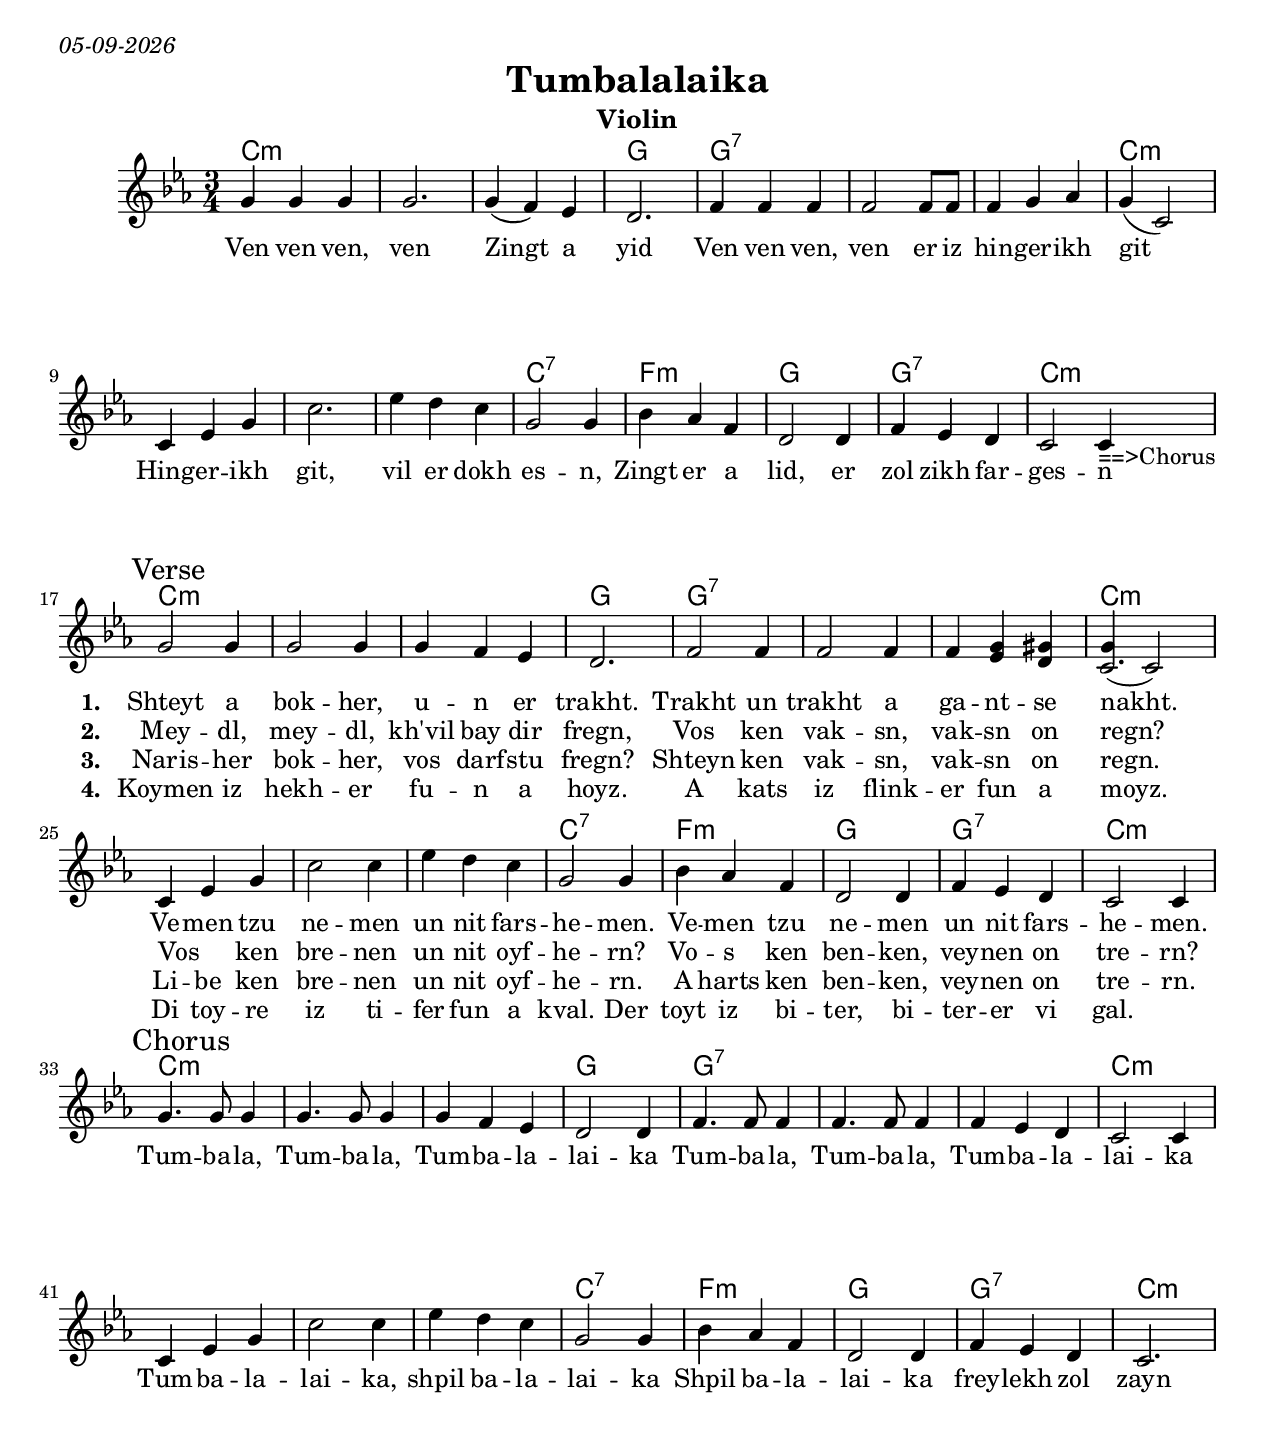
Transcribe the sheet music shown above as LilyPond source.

\version "2.18.0"
\include "english.ly"
\paper{
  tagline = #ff
  print-all-headers = ##t
  #(set-paper-size "letter")
}
date = #(strftime "%d-%m-%Y" (localtime (current-time)))

\markup{ \italic{ \date }  }

%\markup{ Got something to say? }

global = {
  \clef treble
  \key c \minor
  \time 3/4
  \set Score.markFormatter = #format-mark-box-alphabet
}

%#################################### Melody ########################

melody = \relative c'' {
  \global
  %\partial 16*3 a16 d f   %lead in notes

   % Introduction
   g4 g g
   g2.
   g4 (f) ef
   d2.

   f4 f f
   f2 f8 f
   f4 g af

   g4 (c,2)

   c4 ef g
   c2.
   ef4 d c
   g2 g4

   bf4 af f
   d2 d4
   f4 ef d
   c2 c4 _"==>Chorus"


 % \repeat volta 2{
    \mark Verse
    g'2 g4
    g2 g4
    g4 f ef
    d2.

    f2 f4
    f2 f4
    %f4 <<ef g>> <<d gs>>
    f4
    <<{ef4 d
      c2.}
      {g'4 gs
    g4 (c,2)}>>


    c4 ef g
    c2 c4
    ef4 d c
    g2 g4
    bf4 af f
    d2 d4
    f4 ef d
    c2 c4
 % }
 \break

  %\repeat volta 2{
   \mark Chorus

    g'4. g8 g4
    g4. g8 g4
    g4 f ef
    d2 d4

    f4. f8 f4
    f4. f8 f4
    f4 ef d
    c2 c4
    c4 ef g
    c2 c4

    ef4 d c
    g2 g4
    bf4 af f
    d2 d4
    f4 ef d
    c2.
 % }


}
%################################# Lyrics #####################
\addlyrics{
           % \repeat unfold  40{\skip 2}
            Ven ven ven, ven
            Zingt a yid
            Ven ven ven, ven er iz hin -- ger -- ikh git
            Hing -- er -- ikh git, vil er dokh es -- n,
            Zingt er a lid, er zol zikh far -- ges -- n

            \set stanza = #"1. "
            Shteyt a bok -- her, u -- n er trakht.
            Trakht un trakht a ga -- nt -- se  nakht.
            Ve -- men tzu ne -- men un nit fars -- he -- men.
            Ve -- men tzu ne -- men un nit fars -- he -- men.
            Tum -- ba -- la, Tum -- ba -- la, Tum -- ba -- la -- lai -- ka
            Tum -- ba -- la, Tum -- ba -- la, Tum -- ba -- la -- lai -- ka
            Tum -- ba -- la -- lai -- ka, shpil ba -- la -- lai -- ka
            Shpil ba -- la -- lai -- ka  frey -- lekh zol zayn
            (au: sh -- pil ba -- la -- lay -- ke, frey -- lekh zol zayn!)

}

\addlyrics {
             \repeat unfold  36{\skip 2}
             \set stanza = #"2. "
             Mey -- dl, mey -- dl, kh'vil bay dir fregn,
             Vos ken vak -- sn, vak -- sn on regn?
             Vos _ ken bre -- nen un nit oyf -- he -- rn?
             Vo -- s   ken ben -- ken, vey -- nen on tre -- rn?
}

\addlyrics {
             \repeat unfold  36{\skip 2}
             \set stanza = #"3. "
             Naris -- her bok -- her, vos darf -- stu fregn?
             Shteyn ken vak -- sn, vak -- sn on regn.
             Li -- be ken bre -- nen un nit oyf -- he -- rn.
             A harts ken ben -- ken, vey -- nen on tre -- rn.
}
\addlyrics {
             \repeat unfold  36{\skip 2}
             \set stanza = #"4. "
             Koymen iz hekh -- er fu -- n  a hoyz.
             A kats iz flink -- er fun a moyz.
             Di toy -- re iz ti -- fer fun a kval.
             Der toyt iz bi -- ter, bi -- ter -- er vi gal.

}
%################################# Chords #######################
harmonies = \chordmode {
  c4*9:m
  g4*3
  g4*9:7
  c4*12:m
  c4*3:7
  f4*3:m
  g4*3
  g4*3:7
  c4*3:m


  c4*9:m
  g4*3
  g4*9:7
  c4*12:m
  c4*3:7
  f4*3:m
  g4*3
  g4*3:7
  c4*3:m
  %chorus
  c4*9:m
  g4*3
  g4*9:7
  c4*12:m
  c4*3:7
  f4*3:m
  g4*3
  g4*3:7
  c4*3:m



}

\score {
  <<
    \new ChordNames {
      \set chordChanges = ##f
       \harmonies
    }
    \new Staff   \melody
  >>
  \header{
    title= "Tumbalalaika"
    subtitle=""
    composer= ""
    instrument = "Violin"
    arranger= ""
  }
  \midi{\tempo 4 = 120}
  \layout{indent = 1.0\cm}
}

% more verses:
\markup{}
\markup {
  \fill-line {
    \hspace #0.1 % distance from left margin
    \column {
      \line { ""
              \column {

                "A young lad stands, and he thinks"
                "Thinks and thinks the whole night through"
                "Whom to take and not to shame"
                "Whom to take and not to shame"
                " "
                "Girl, girl, I want to ask of you"
                "What can grow, grow without rain?"
                "What can burn and never end?"
                "What can yearn, cry without tears?"
                " "
                "Foolish lad, why do you have to ask?"
                "A stone can grow, grow without rain"
                "Love can burn and never end"
                "A heart can yearn, cry without tears"
              }
      }
      \hspace #0.2 % vertical distance between verses
      \line { ""
              \column {
                " "

              }
      }
    }
    \hspace #0.1  % horiz. distance between columns
    \column {
      \line { ""
              \column {
                ""
                "What is higher than a house?"
                "What is swifter than a mouse?"
                "What is deeper than a well?"
                "What is bitter, more bitter than gall?"
                " "
                "A chimney is higher than a house"
                "A cat is swifter than a mouse"
                "The Torah is deeper than a well"
                "Death is bitter, more bitter than gall"
              }
      }
      \hspace #0.2 % distance between verses
      \line { "Chorus."
              \column {
                " "
                "Tumbala, Tumbala, Tumbalalaika"
                %"Tumbala, Tumbala, Tumbalalaika"
                "Tumbalalaika, play  balalaika"
                "Play balalaika, may we be happy"
              }
      }
    }
    \hspace #0.1 % distance to right margin
  }
}




%{
Ven zingt a yid,
Ven er iz hingerikh git (hungry)
Hingerikh git, vil er dokh esn,
Zingt er a lid, er zol zikh fargesn

When a jew sings, and he is hungry,
And wants to eat, he sings a song to forget his hunger.

Shteyt a bokher, un er trakht
(also shteyt un trakht)
Trakht un trakht a gantse nakht
Vemen tzu nemen un nit farshemen
Vemen tzu nemen un nit farshemen
Tumbala, Tumbala, Tumbalalaika
Tumbala, Tumbala, Tumbalalaika
Tumbalalaika, shpil balalaika
Tumbalalaika (also Shpil balalaika), freylekh zol zayn
(au: shpil balalayke, freylekh zol zayn!)

Meydl, meydl, kh'vil bay dir fregn,
Vos ken vaksn, vaksn on regn?
Vos ken brenen un nit oyfhern?
Vos ken benken, veynen on trern?


Narisher bokher, vos darfstu fregn?
A shteyn ken vaksn, vaksn on regn.
Libe ken brenen un nit oyfhern.
A harts ken benken, veynen on trern.


Vos iz hekher fun a hoyz?
Vos iz flinker fun a moyz?
Vos iz tifer fun a kval?
Vos iz biter, biterer vi gal?
 .
A koymen iz hekher fun a hoyz.
A kats iz flinker fun a moyz.
Di toyre iz tifer fun a kval.
Der toyt iz biter, biterer vi gal.
 .

A young lad stands, and he thinks
Thinks and thinks the whole night through
Whom to take and not to shame
Whom to take and not to shame
((chorus))
Tumbala, Tumbala, Tumbalalaika
Tumbala, Tumbala, Tumbalalaika
Tumbalalaika, strum balalaika
Tumbalalaika, may we be happy
Girl, girl, I want to ask of you
What can grow, grow without rain?
What can burn and never end?
What can yearn, cry without tears?
((chorus))
Foolish lad, why do you have to ask?
A stone can grow, grow without rain
Love can burn and never end
A heart can yearn, cry without tears
((chorus))
What is higher than a house?
What is swifter than a mouse?
What is deeper than a well?
What is bitter, more bitter than gall?
((chorus))
A chimney is higher than a house
A cat is swifter than a mouse
The Torah is deeper than a well
Death is bitter, more bitter than gall
((chorus))

%}